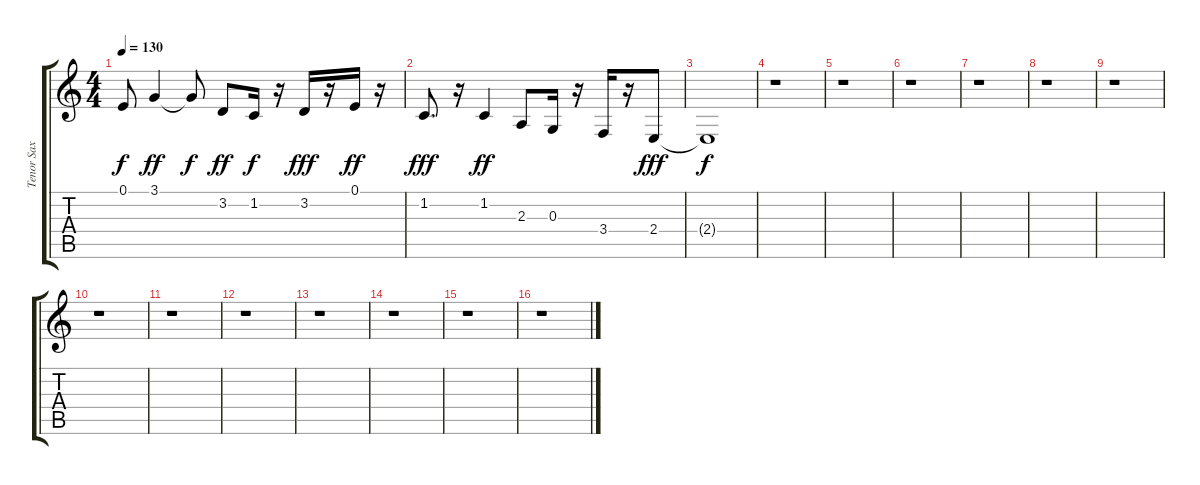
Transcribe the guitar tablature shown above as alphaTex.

\track ("Tenor Sax" "Tenor Sax") {instrument tenorsax}
\staff {score tabs}
\tuning (E4 B3 G3 D3 A2 E2) {hide}
\ts (4 4)
\tempo 130
\clef g2
\ks c
0.1{t}.8{dy f} 3.1.4{dy ff} 3.1{t}.8{dy f} 3.2.8{dy ff} 1.2.16{dy f} r.16 3.2.16{dy fff} r.16 0.1.16{dy ff} r.16 |
1.2.8{d dy fff} r.16 1.2.4{dy ff} 2.3.8 0.3.16 r.16 3.4.16 r.16 2.4.8{dy fff} |
2.4{t}.1{dy f} |
r.1 |
r.1 |
r.1 |
r.1 |
r.1 |
r.1 |
r.1 |
r.1 |
r.1 |
r.1 |
r.1 |
r.1 |
r.1
